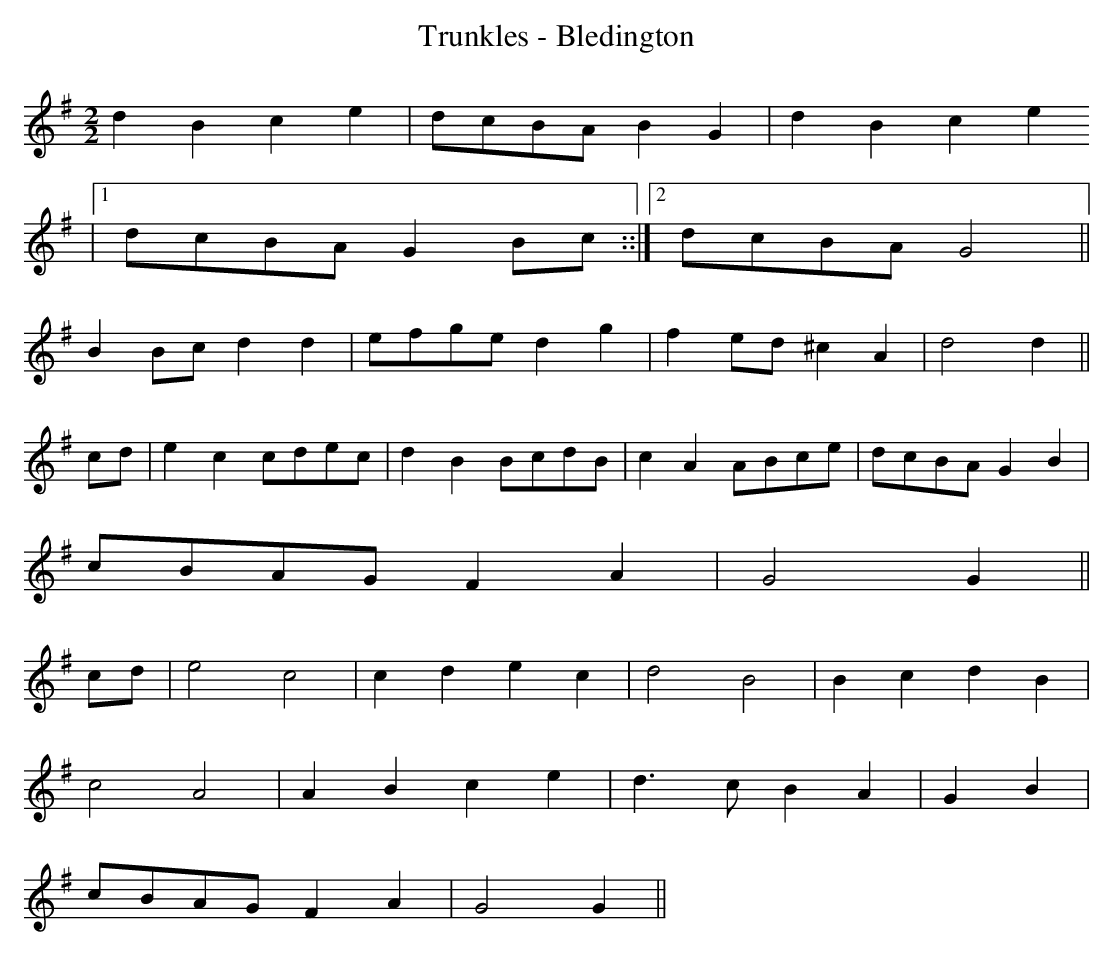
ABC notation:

X:1
T:Trunkles - Bledington
M:2/2
L:1/8
K:G
d2 B2 c2 e2|dcBA B2 G2|d2 B2 c2 e2
|1dcBA G2 Bc::|2dcBAG4||
B2 Bc d2 d2|efge d2 g2|f2 ed ^c2 A2|d4 d2||
cd|e2 c2 cdec|d2 B2 BcdB|c2 A2 ABce|dcBA G2 B2|
cBAG F2 A2|G4 G2||
cd|e4 c4|c2 d2 e2 c2|d4 B4|B2 c2 d2 B2|
c4 A4|A2 B2 c2 e2|d3 c B2 A2|G2 B2|
cBAG F2 A2|G4 G2||
